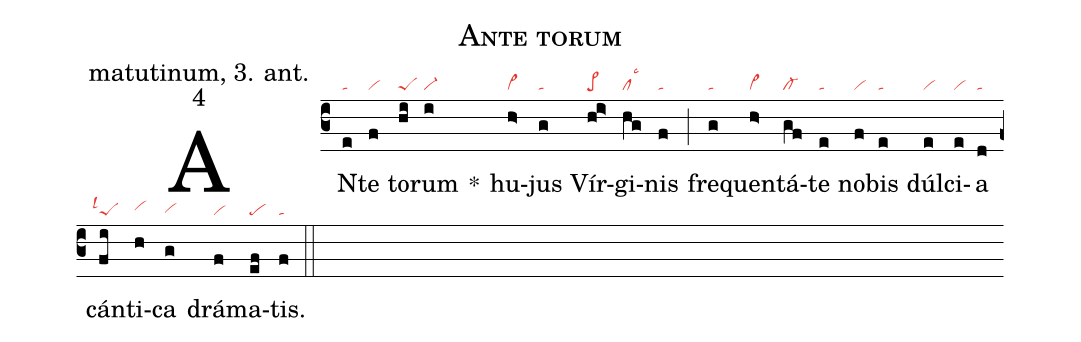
name: Ante torum;
office-part: matutinum, 3. ant.;
mode: 4;
nabc-lines: 1;
%%
(c3)
AN(e|ta)te(f|vi) to(hi|peS)rum(i|vi-) *()
hu(h>|vi>)jus(g|ta) Vír(hi>|pe>)gi(hg|cllsc3)nis(f|ta) (;)
fre(g|ta)quen(h>|vi>)tá(gf|cl-)te(e|ta) no(f|vi)bis(e|ta)
dúl(e|vi)ci(e|vi)a(d|ta) cán(fi|``peSlsl1)ti(h|vihh)ca(g|vihg) drá(f|vi)ma(ef|pe)tis.(f|ta) (::)
